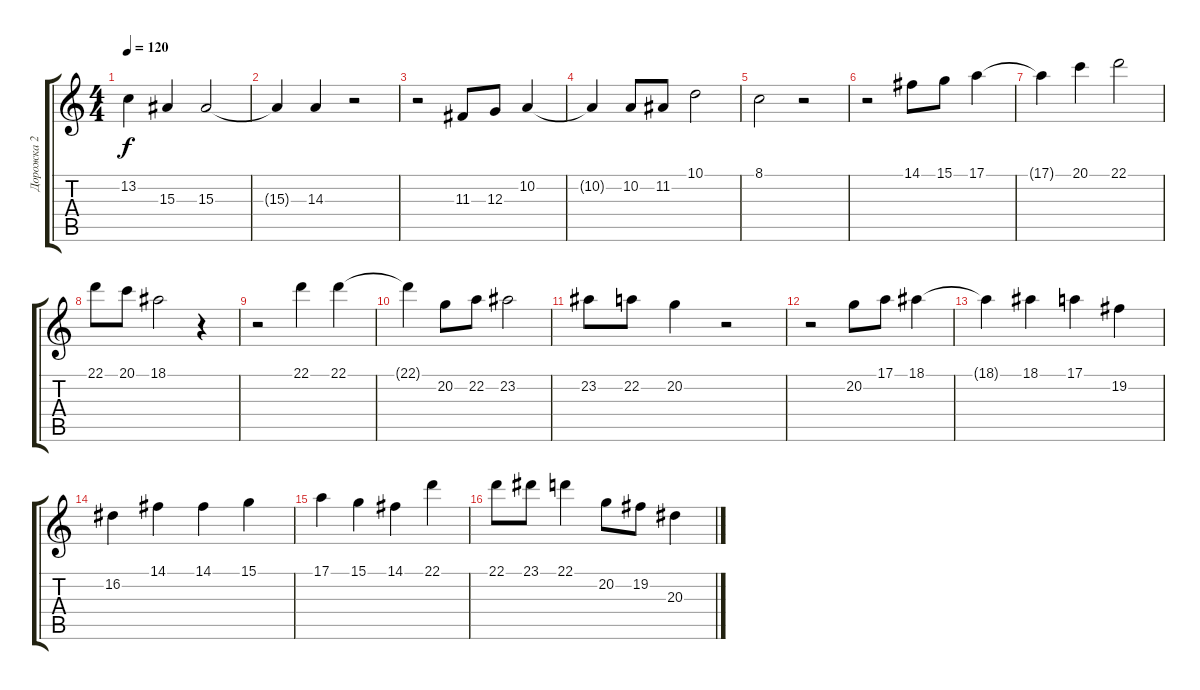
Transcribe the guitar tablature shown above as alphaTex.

\track ("Дорожка 2" "Дорожка 2") {instrument accordion}
\staff {score tabs}
\tuning (E4 B3 G3 D3 A2 E2) {hide}
\ts (4 4)
\tempo 120
\clef g2
\ks c
13.2{t}.4{dy f} 15.3.4 15.3.2 |
15.3{t}.4 14.3.4 r.2 |
r.2 11.3.8 12.3.8 10.2.4 |
10.2{t}.4 10.2.8 11.2.8 10.1.2 |
8.1.2 r.2 |
r.2 14.1.8 15.1.8 17.1.4 |
17.1{t}.4 20.1.4 22.1.2 |
22.1.8 20.1.8 18.1.2 r.4 |
r.2 22.1.4 22.1.4 |
22.1{t}.4 20.2.8 22.2.8 23.2.2 |
23.2.8 22.2.8 20.2.4 r.2 |
r.2 20.2.8 17.1.8 18.1.4 |
18.1{t}.4 18.1.4 17.1.4 19.2.4 |
16.2.4 14.1.4 14.1.4 15.1.4 |
17.1.4 15.1.4 14.1.4 22.1.4 |
22.1.8 23.1.8 22.1.4 20.2.8 19.2.8 20.3.4
